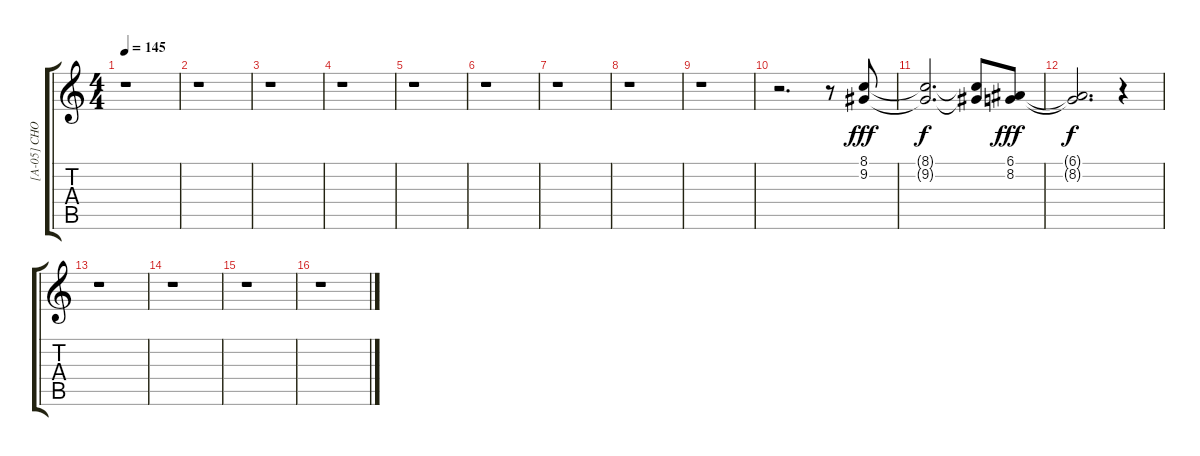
\track ("[A-05] CHORUS" "[A-05] CHO") {instrument voiceoohs}
\staff {score tabs}
\tuning (E4 B3 G3 D3 A2 E2) {hide}
\ts (4 4)
\tempo 145
\clef g2
\ks c
r.1{dy fff} |
r.1 |
r.1 |
r.1 |
r.1 |
r.1 |
r.1 |
r.1 |
r.1 |
r.2{d} r.8 (8.1 9.2).8{balance 8} |
(8.1{t} 9.2{t}).2{d dy f} (8.1{t} 9.2{t}).8 (6.1 8.2).8{dy fff} |
(6.1{t} 8.2{t}).2{d dy f} r.4 |
r.1 |
r.1 |
r.1 |
r.1
